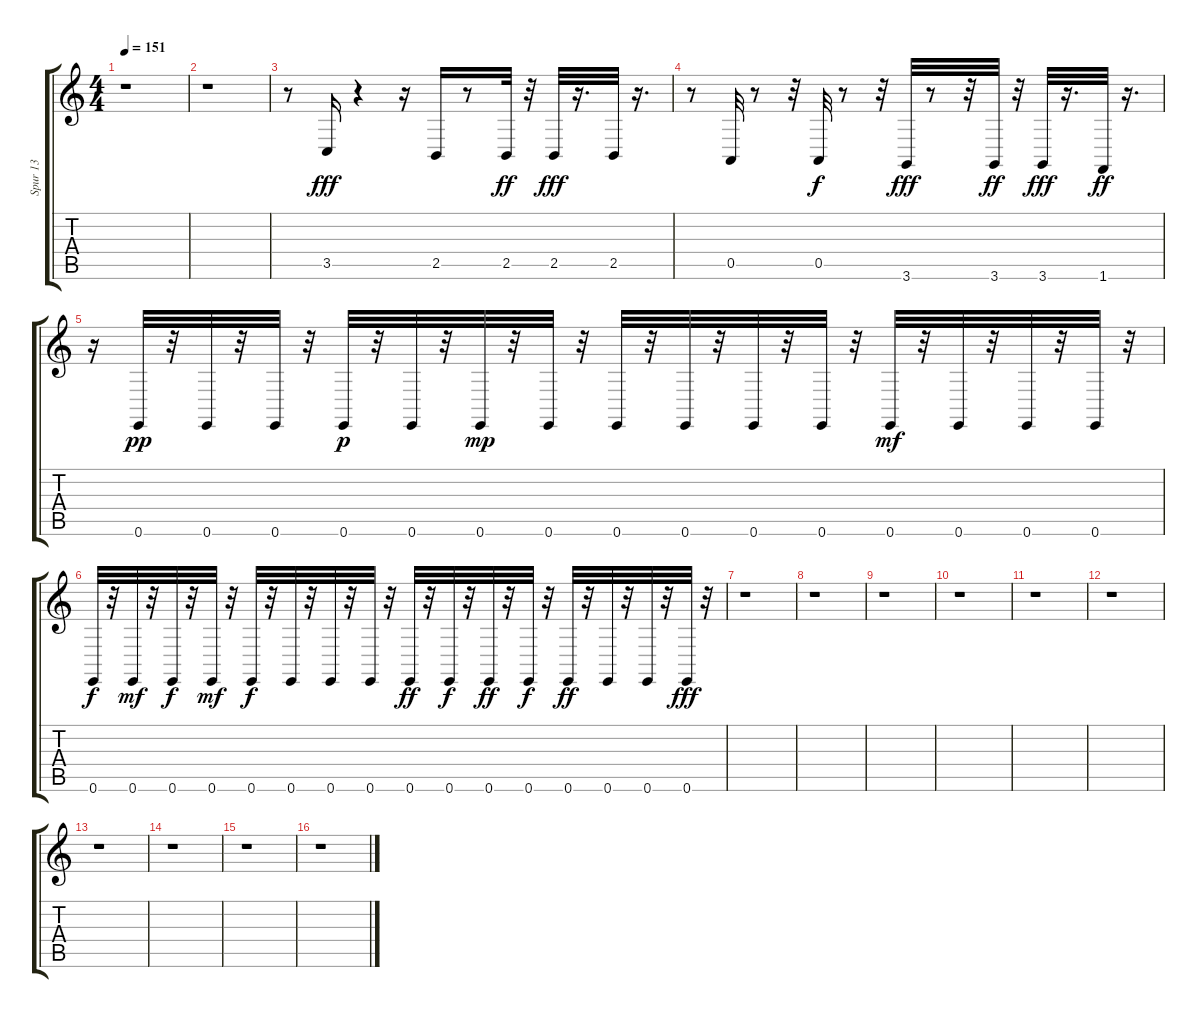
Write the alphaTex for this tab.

\track ("Spur 13" "Spur 13") {instrument acousticgrandpiano}
\staff {score tabs}
\tuning (E4 B3 G3 D3 A2 E2) {hide}
\ts (4 4)
\tempo 151
\clef g2
\ks c
r.1{dy ff} |
r.1 |
r.8 3.5.16{dy fff} r.4 r.16 2.5.16 r.8 2.5.32{dy ff} r.32 2.5.32{dy fff} r.16{d} 2.5.32 r.16{d} |
r.8 0.5.32 r.8 r.32 0.5.32{dy f} r.8 r.32 3.6.32{dy fff} r.8 r.32 3.6.32{dy ff} r.32 3.6.32{dy fff} r.16{d} 1.6.32{dy ff} r.16{d} |
r.16 0.6.32{dy pp instrument acousticguitarsteel} r.32 0.6.32 r.32 0.6.32 r.32 0.6.32{dy p} r.32 0.6.32 r.32 0.6.32{dy mp} r.32 0.6.32 r.32 0.6.32 r.32 0.6.32 r.32 0.6.32 r.32 0.6.32 r.32 0.6.32{dy mf} r.32 0.6.32 r.32 0.6.32 r.32 0.6.32 r.32 |
0.6.32{dy f} r.32 0.6.32{dy mf} r.32 0.6.32{dy f} r.32 0.6.32{dy mf} r.32 0.6.32{dy f} r.32 0.6.32 r.32 0.6.32 r.32 0.6.32 r.32 0.6.32{dy ff} r.32 0.6.32{dy f} r.32 0.6.32{dy ff} r.32 0.6.32{dy f} r.32 0.6.32{dy ff} r.32 0.6.32 r.32 0.6.32 r.32 0.6.32{dy fff} r.32 |
r.1 |
r.1 |
r.1 |
r.1 |
r.1 |
r.1 |
r.1 |
r.1 |
r.1 |
r.1
